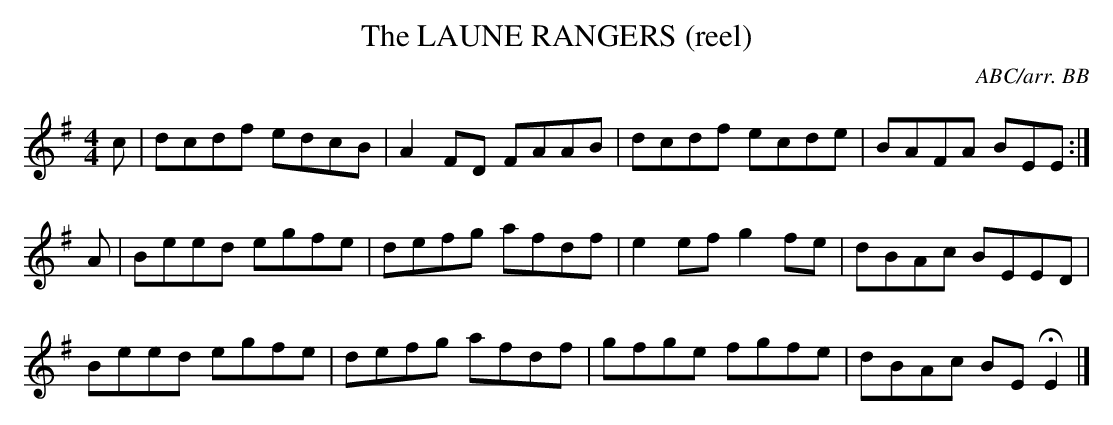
X:1
T:LAUNE RANGERS (reel), The
C:ABC/arr. BB
L:1/8
M:4/4
K:Em
c|dcdf edcB|A2FD FAAB|dcdf ecde|BAFA BEE :|
A|Beed egfe|defg afdf|e2ef g2fe|dBAc BEED|
Beed egfe|defg afdf|gfge fgfe|dBAc BEHE2|]
